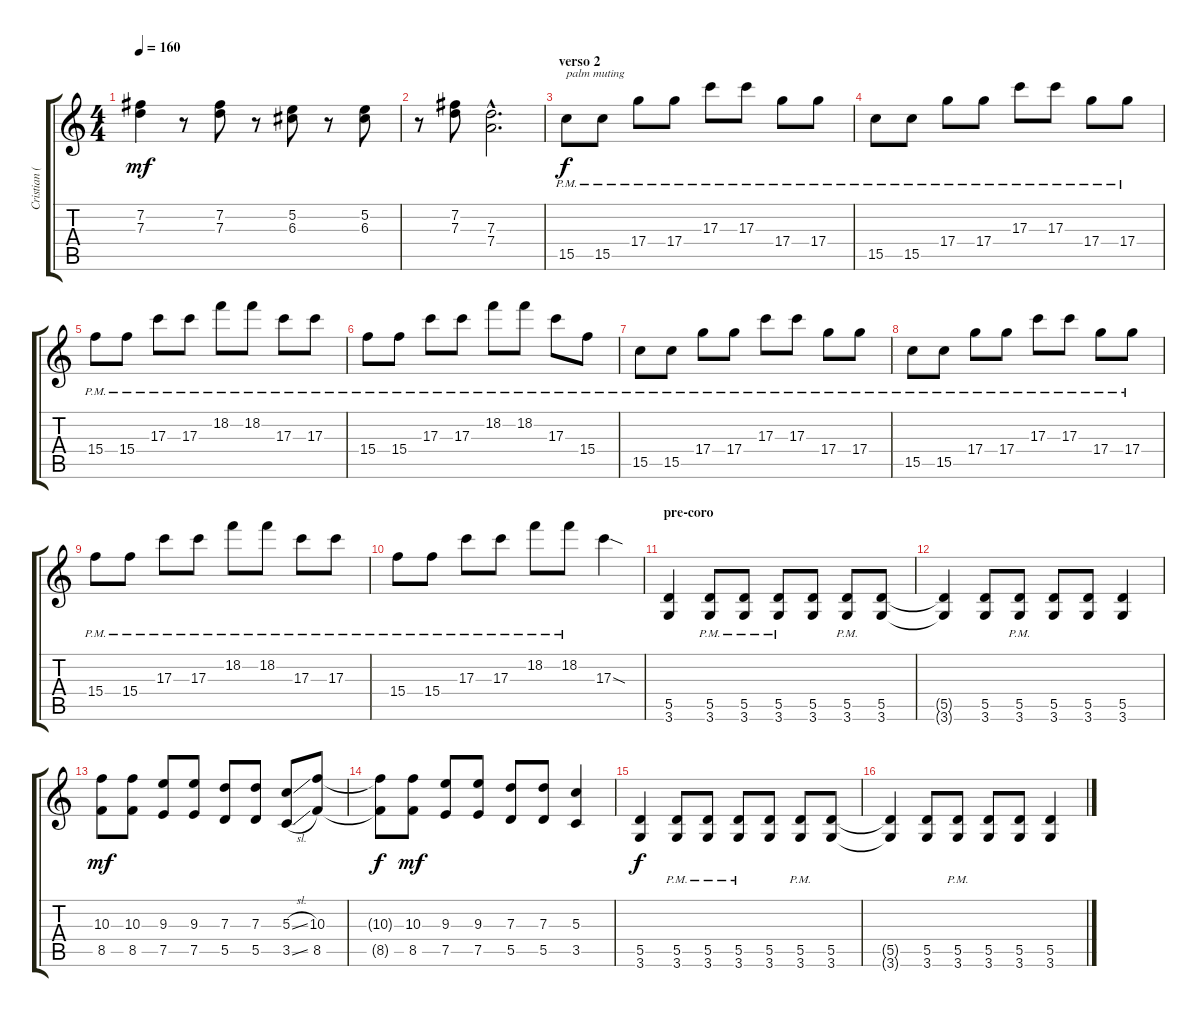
\track ("Cristian (guitarra)" "Cristian (") {instrument overdrivenguitar}
\staff {score tabs}
\tuning (E4 B3 G3 D3 A2 E2) {hide}
\ts (4 4)
\tempo 160
\clef g2
\ks c
(7.2 7.3).4{dy mf} r.8 (7.2 7.3).8 r.8 (5.2 6.3).8 r.8 (5.2 6.3).8 |
r.8 (7.2 7.3).8 (7.3{hac} 7.4{hac}).2{d} |
\section ("" "verso 2")
15.5{pm}.8{txt "palm muting" dy f} 15.5{pm}.8 17.4{pm}.8 17.4{pm}.8 17.3{pm}.8 17.3{pm}.8 17.4{pm}.8 17.4{pm}.8 |
15.5{pm}.8 15.5{pm}.8 17.4{pm}.8 17.4{pm}.8 17.3{pm}.8 17.3{pm}.8 17.4{pm}.8 17.4{pm}.8 |
15.4{pm}.8 15.4{pm}.8 17.3{pm}.8 17.3{pm}.8 18.2{pm}.8 18.2{pm}.8 17.3{pm}.8 17.3{pm}.8 |
15.4{pm}.8 15.4{pm}.8 17.3{pm}.8 17.3{pm}.8 18.2{pm}.8 18.2{pm}.8 17.3{pm}.8 15.4{pm}.8 |
15.5{pm}.8 15.5{pm}.8 17.4{pm}.8 17.4{pm}.8 17.3{pm}.8 17.3{pm}.8 17.4{pm}.8 17.4{pm}.8 |
15.5{pm}.8 15.5{pm}.8 17.4{pm}.8 17.4{pm}.8 17.3{pm}.8 17.3{pm}.8 17.4{pm}.8 17.4{pm}.8 |
15.4{pm}.8 15.4{pm}.8 17.3{pm}.8 17.3{pm}.8 18.2{pm}.8 18.2{pm}.8 17.3{pm}.8 17.3{pm}.8 |
15.4{pm}.8 15.4{pm}.8 17.3{pm}.8 17.3{pm}.8 18.2{pm}.8 18.2{pm}.8 17.3{sod}.4 |
\section ("" "pre-coro")
(5.5 3.6).4 (5.5{pm} 3.6{pm}).8 (5.5{pm} 3.6{pm}).8 (5.5{pm} 3.6{pm}).8 (5.5 3.6).8 (5.5{pm} 3.6{pm}).8 (5.5 3.6).8 |
(5.5{t} 3.6{t}).4 (5.5 3.6).8 (5.5{pm} 3.6).8 (5.5 3.6).8 (5.5 3.6).8 (5.5 3.6).4 |
(10.3 8.5).8{dy mf} (10.3 8.5).8 (9.3 7.5).8 (9.3 7.5).8 (7.3 5.5).8 (7.3 5.5).8 (5.3{sl} 3.5{sl}).8 (10.3 8.5).8 |
(10.3{t} 8.5{t}).8{dy f} (10.3 8.5).8{dy mf} (9.3 7.5).8 (9.3 7.5).8 (7.3 5.5).8 (7.3 5.5).8 (5.3 3.5).4 |
(5.5 3.6).4{dy f} (5.5{pm} 3.6{pm}).8 (5.5{pm} 3.6{pm}).8 (5.5{pm} 3.6{pm}).8 (5.5 3.6).8 (5.5{pm} 3.6{pm}).8 (5.5 3.6).8 |
(5.5{t} 3.6{t}).4 (5.5 3.6).8 (5.5{pm} 3.6).8 (5.5 3.6).8 (5.5 3.6).8 (5.5 3.6).4
